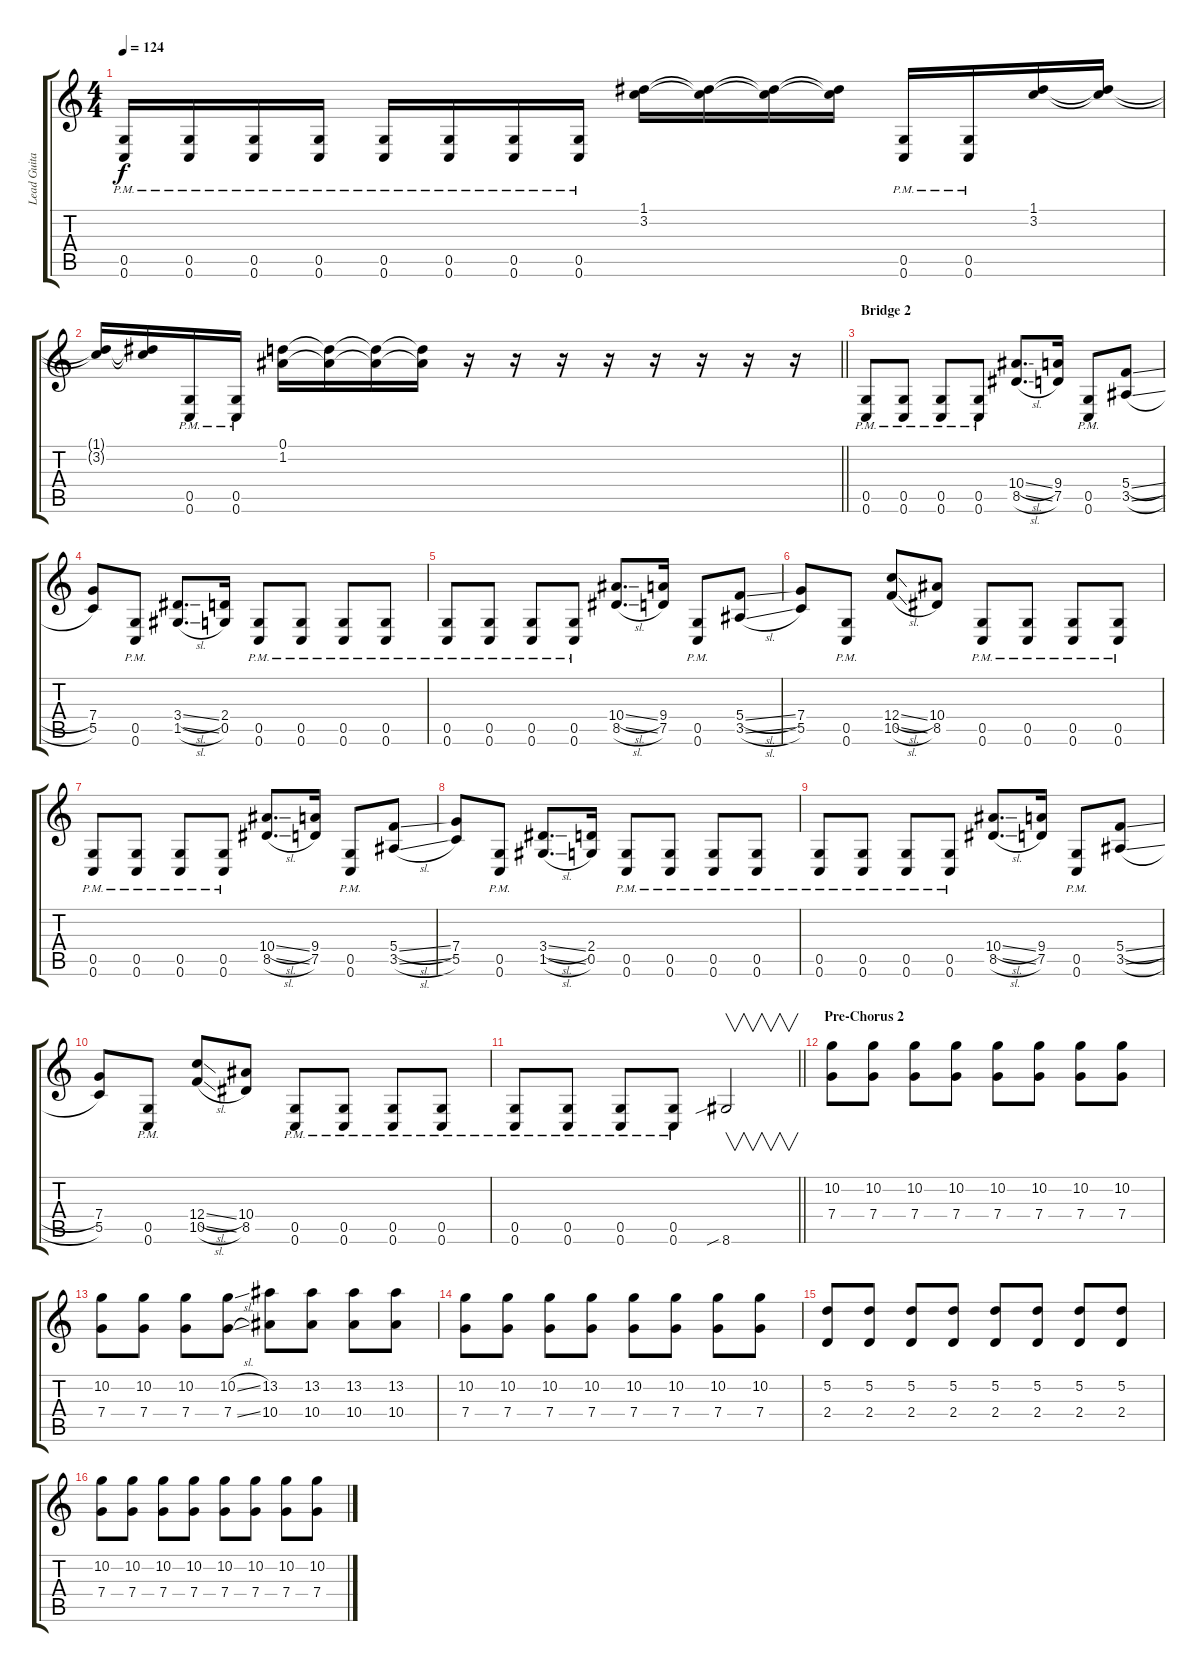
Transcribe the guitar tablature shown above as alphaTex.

\track ("Lead Guitar (Andi)" "Lead Guita") {instrument distortionguitar}
\staff {score tabs}
\tuning (D4 A3 F3 C3 G2 C2) {hide}
\ts (4 4)
\tempo 124
\clef g2
\ks c
(0.5{pm} 0.6{pm}).16{dy f} (0.5{pm} 0.6{pm}).16 (0.5{pm} 0.6{pm}).16 (0.5{pm} 0.6{pm}).16 (0.5{pm} 0.6{pm}).16 (0.5{pm} 0.6{pm}).16 (0.5{pm} 0.6{pm}).16 (0.5{pm} 0.6{pm}).16 (1.1 3.2).16 (1.1{t} 3.2{t}).16 (1.1{t} 3.2{t}).16 (1.1{t} 3.2{t}).16 (0.5{pm} 0.6{pm}).16 (0.5{pm} 0.6{pm}).16 (1.1 3.2).16 (1.1{t} 3.2{t}).16 |
\barLineRight lightlight
(1.1{t} 3.2{t}).16 (1.1{t} 3.2{t}).16 (0.5{pm} 0.6{pm}).16 (0.5{pm} 0.6{pm}).16 (0.1 1.2).16 (0.1{t} 1.2{t}).16 (0.1{t} 1.2{t}).16 (0.1{t} 1.2{t}).16 r.16 r.16 r.16 r.16 r.16 r.16 r.16 r.16 |
\section ("" "Bridge 2")
(0.5{pm} 0.6{pm}).8 (0.5{pm} 0.6{pm}).8 (0.5{pm} 0.6{pm}).8 (0.5{pm} 0.6{pm}).8 (10.4{sl} 8.5{sl}).8{d} (9.4 7.5).16 (0.5{pm} 0.6{pm}).8 (5.4{sl} 3.5{sl}).8 |
(7.4 5.5).8 (0.5{pm} 0.6{pm}).8 (3.4{sl} 1.5{sl}).8{d} (2.4 0.5).16 (0.5{pm} 0.6{pm}).8 (0.5{pm} 0.6{pm}).8 (0.5{pm} 0.6{pm}).8 (0.5{pm} 0.6{pm}).8 |
(0.5{pm} 0.6{pm}).8 (0.5{pm} 0.6{pm}).8 (0.5{pm} 0.6{pm}).8 (0.5{pm} 0.6{pm}).8 (10.4{sl} 8.5{sl}).8{d} (9.4 7.5).16 (0.5{pm} 0.6{pm}).8 (5.4{sl} 3.5{sl}).8 |
(7.4 5.5).8 (0.5{pm} 0.6{pm}).8 (12.4{sl} 10.5{sl}).8 (10.4 8.5).8 (0.5{pm} 0.6{pm}).8 (0.5{pm} 0.6{pm}).8 (0.5{pm} 0.6{pm}).8 (0.5{pm} 0.6{pm}).8 |
(0.5{pm} 0.6{pm}).8 (0.5{pm} 0.6{pm}).8 (0.5{pm} 0.6{pm}).8 (0.5{pm} 0.6{pm}).8 (10.4{sl} 8.5{sl}).8{d} (9.4 7.5).16 (0.5{pm} 0.6{pm}).8 (5.4{sl} 3.5{sl}).8 |
(7.4 5.5).8 (0.5{pm} 0.6{pm}).8 (3.4{sl} 1.5{sl}).8{d} (2.4 0.5).16 (0.5{pm} 0.6{pm}).8 (0.5{pm} 0.6{pm}).8 (0.5{pm} 0.6{pm}).8 (0.5{pm} 0.6{pm}).8 |
(0.5{pm} 0.6{pm}).8 (0.5{pm} 0.6{pm}).8 (0.5{pm} 0.6{pm}).8 (0.5{pm} 0.6{pm}).8 (10.4{sl} 8.5{sl}).8{d} (9.4 7.5).16 (0.5{pm} 0.6{pm}).8 (5.4{sl} 3.5{sl}).8 |
(7.4 5.5).8 (0.5{pm} 0.6{pm}).8 (12.4{sl} 10.5{sl}).8 (10.4 8.5).8 (0.5{pm} 0.6{pm}).8 (0.5{pm} 0.6{pm}).8 (0.5{pm} 0.6{pm}).8 (0.5{pm} 0.6{pm}).8 |
\barLineRight lightlight
(0.5{pm} 0.6{pm}).8 (0.5{pm} 0.6{pm}).8 (0.5{pm} 0.6{pm}).8 (0.5{pm} 0.6{pm}).8 8.6{sib}.2{v} |
\section ("" "Pre-Chorus 2")
(10.2 7.4).8 (10.2 7.4).8 (10.2 7.4).8 (10.2 7.4).8 (10.2 7.4).8 (10.2 7.4).8 (10.2 7.4).8 (10.2 7.4).8 |
(10.2 7.4).8 (10.2 7.4).8 (10.2 7.4).8 (10.2{sl} 7.4{sl}).8 (13.2 10.4).8 (13.2 10.4).8 (13.2 10.4).8 (13.2 10.4).8 |
(10.2 7.4).8 (10.2 7.4).8 (10.2 7.4).8 (10.2 7.4).8 (10.2 7.4).8 (10.2 7.4).8 (10.2 7.4).8 (10.2 7.4).8 |
(5.2 2.4).8 (5.2 2.4).8 (5.2 2.4).8 (5.2 2.4).8 (5.2 2.4).8 (5.2 2.4).8 (5.2 2.4).8 (5.2 2.4).8 |
(10.2 7.4).8 (10.2 7.4).8 (10.2 7.4).8 (10.2 7.4).8 (10.2 7.4).8 (10.2 7.4).8 (10.2 7.4).8 (10.2 7.4).8
